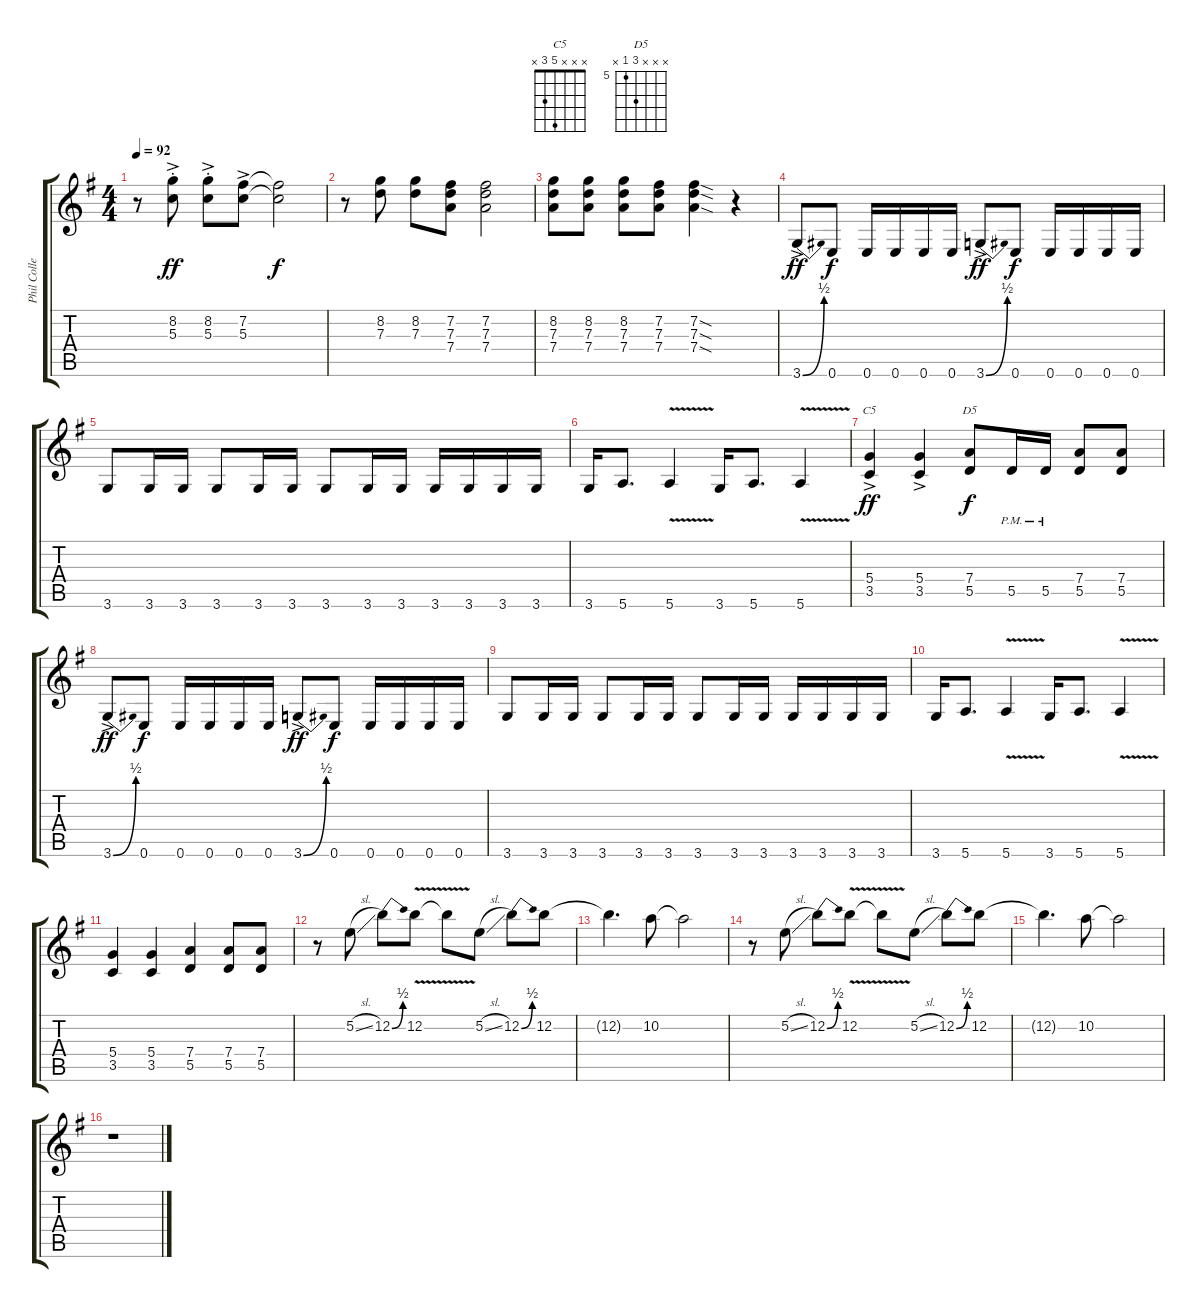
\track ("Phil Collen" "Phil Colle") {instrument distortionguitar}
\staff {score tabs}
\tuning (E4 B3 G3 D3 A2 E2) {hide}
\chord ("C5" x x x 5 3 x)
\chord ("D5" x x x 7 5 x) {firstfret 5}
\ts (4 4)
\tempo 92
\clef g2
\ks eminor
r.8{dy f} (8.2{ac st} 5.3{ac}).8{dy ff} (8.2{ac st} 5.3{ac}).8 (7.2{ac} 5.3{ac}).8 (7.2{t} 5.3{t}).2{dy f} |
r.8 (8.2 7.3).8 (8.2 7.3).8 (7.2 7.3 7.4).8 (7.2 7.3 7.4).2 |
(8.2 7.3 7.4).8 (8.2 7.3 7.4).8 (8.2 7.3 7.4).8 (7.2 7.3 7.4).8 (7.2{sod} 7.3{sod} 7.4{sod}).4 r.4 |
3.6{be (bend 0 0 60 2) ac}.8{dy ff} 0.6.8{dy f} 0.6.16 0.6.16 0.6.16 0.6.16 3.6{be (bend 0 0 60 2) ac}.8{dy ff} 0.6.8{dy f} 0.6.16 0.6.16 0.6.16 0.6.16 |
3.6.8 3.6.16 3.6.16 3.6.8 3.6.16 3.6.16 3.6.8 3.6.16 3.6.16 3.6.16 3.6.16 3.6.16 3.6.16 |
3.6.16 5.6.8{d} 5.6{v}.4 3.6.16 5.6.8{d} 5.6{v}.4 |
(5.4{ac} 3.5{ac}).4{ch "C5" dy ff} (5.4{ac} 3.5{ac}).4 (7.4 5.5).8{ch "D5" dy f} 5.5{pm}.16 5.5{pm}.16 (7.4 5.5).8 (7.4 5.5).8 |
3.6{be (bend 0 0 60 2) ac}.8{dy ff} 0.6.8{dy f} 0.6.16 0.6.16 0.6.16 0.6.16 3.6{be (bend 0 0 60 2) ac}.8{dy ff} 0.6.8{dy f} 0.6.16 0.6.16 0.6.16 0.6.16 |
3.6.8 3.6.16 3.6.16 3.6.8 3.6.16 3.6.16 3.6.8 3.6.16 3.6.16 3.6.16 3.6.16 3.6.16 3.6.16 |
3.6.16 5.6.8{d} 5.6{v}.4 3.6.16 5.6.8{d} 5.6{v}.4 |
(5.4 3.5).4 (5.4 3.5).4 (7.4 5.5).4 (7.4 5.5).8 (7.4 5.5).8 |
r.8 5.2{sl}.8 12.2{be (bend 0 0 60 2)}.8 12.2{v}.8 12.2{t}.8 5.2{sl}.8 12.2{be (bend 0 0 60 2)}.8 12.2.8 |
12.2{t}.4{d} 10.2.8 10.2{t}.2 |
r.8 5.2{sl}.8 12.2{be (bend 0 0 60 2)}.8 12.2{v}.8 12.2{t}.8 5.2{sl}.8 12.2{be (bend 0 0 60 2)}.8 12.2.8 |
12.2{t}.4{d} 10.2.8 10.2{t}.2 |
r.1
